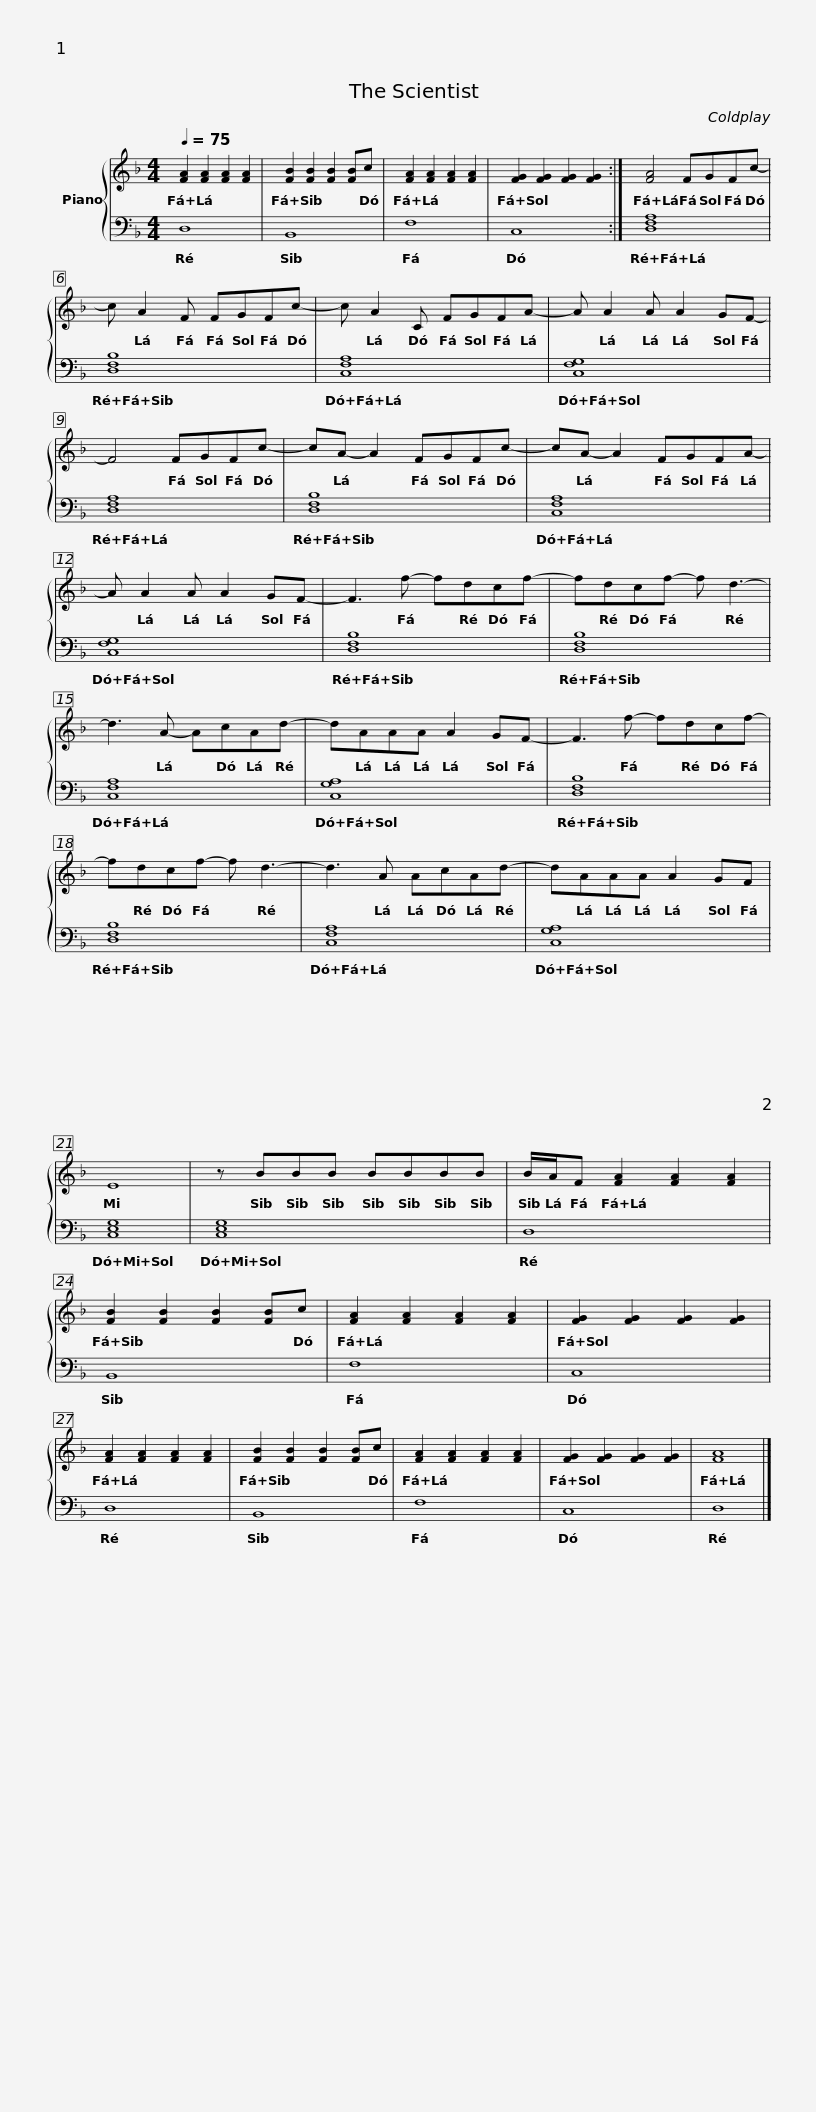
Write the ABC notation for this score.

X:1
%%score { 1 | 2 }
L:1/8
Q:1/4=75
M:4/4
I:linebreak $
K:F
V:1 treble
V:2 bass
V:1
 [FA]2 [FA]2 [FA]2 [FA]2 | [FB]2 [FB]2 [FB]2 [FB]c | [FA]2 [FA]2 [FA]2 [FA]2 | [FG]2 [FG]2 [FG]2 [FG]2 :|$ [FA]4 FGFc- | %5
 c A2 F FGFc- | c A2 C FGFA- | A A2 A A2 GF- |$ F4 FGFc- | cA- A2 FGFc- | %10
 cA- A2 FGFA- | A A2 A A2 GF- |$ F3 f- fdcf- | fdcf- f d3- | d3 A- AcAd- | %15
 dAAA A2 GF- |$ F3 f- fdcf- | fdcf- f d3- | d3 A AcAd- | dAAA A2 GF |$ %20
 E8 | z BBB BBBB | B/A/F [FA]2 [FA]2 [FA]2 | [FB]2 [FB]2 [FB]2 [FB]c |$ [FA]2 [FA]2 [FA]2 [FA]2 | %25
 [FG]2 [FG]2 [FG]2 [FG]2 | [FA]2 [FA]2 [FA]2 [FA]2 | [FB]2 [FB]2 [FB]2 [FB]c |$ [FA]2 [FA]2 [FA]2 [FA]2 | [FG]2 [FG]2 [FG]2 [FG]2 | %30
 [FA]8 |] %31
V:2
 D,8 | B,,8 | F,8 | C,8 :|$ [D,F,A,]8 | %5
 [D,F,B,]8 | [C,F,A,]8 | [C,F,G,]8 |$ [D,F,A,]8 | [D,F,B,]8 | %10
 [C,F,A,]8 | [C,F,G,]8 |$ [D,F,B,]8 | [D,F,B,]8 | [C,F,A,]8 | %15
 [C,G,A,]8 |$ [D,F,B,]8 | [D,F,B,]8 | [C,F,A,]8 | [C,G,A,]8 |$ %20
 [C,E,G,]8 | [C,E,G,]8 | D,8 | B,,8 |$ F,8 | %25
 C,8 | D,8 | B,,8 |$ F,8 | C,8 | %30
 D,8 |] %31
